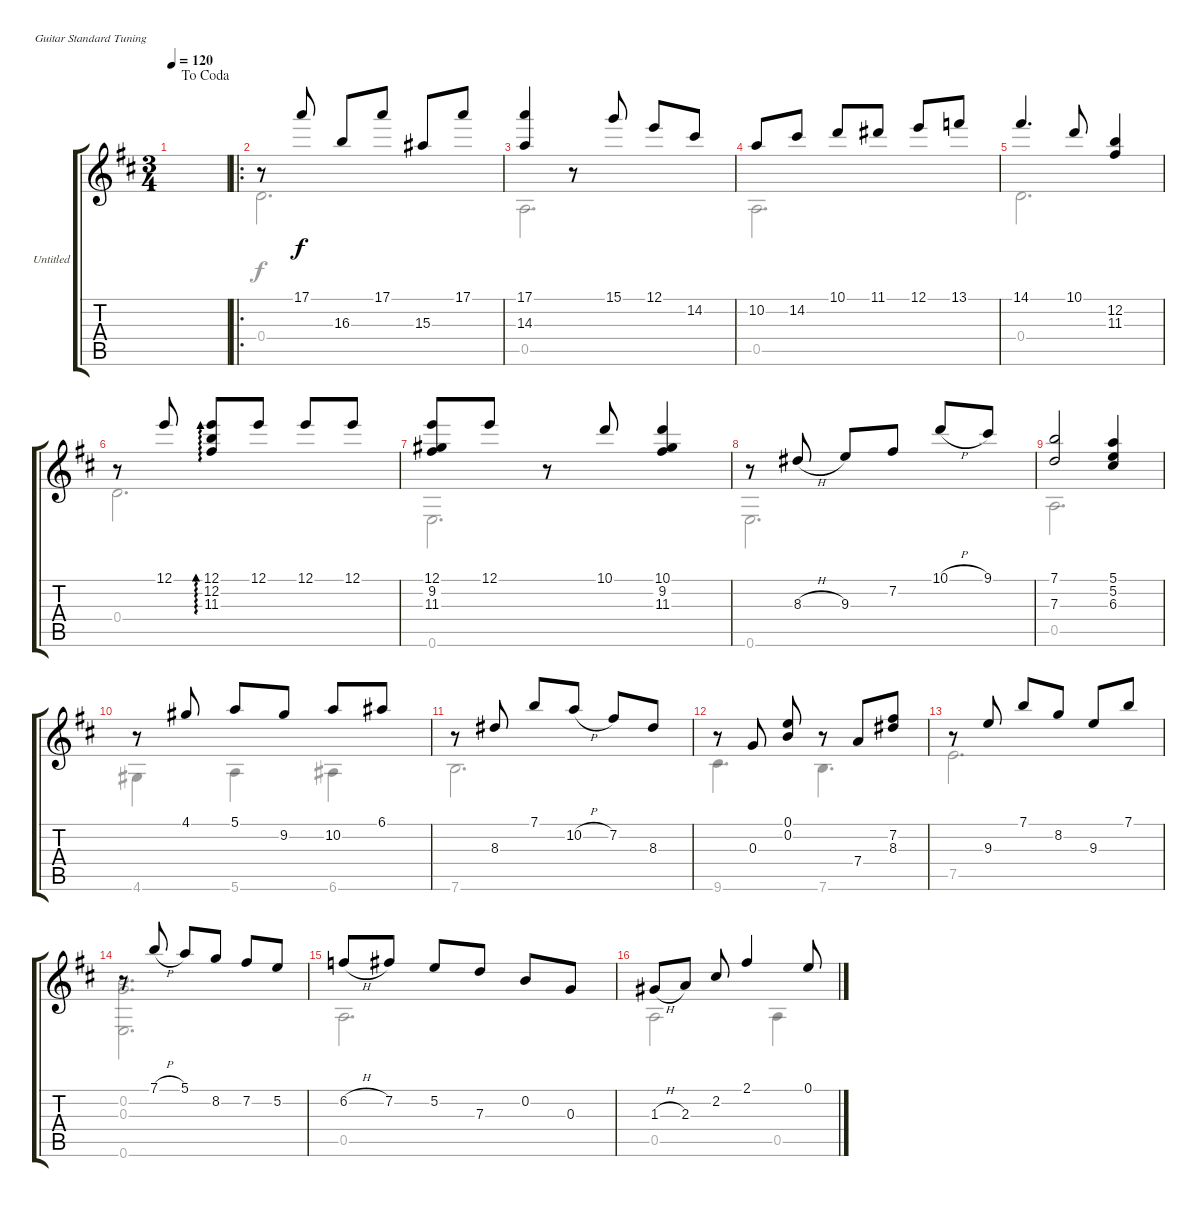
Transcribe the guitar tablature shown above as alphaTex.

\bracketExtendMode groupsimilarinstruments
\firstSystemTrackNameOrientation horizontal
\otherSystemsTrackNameOrientation horizontal
\track ("Untitled" "Untitled") {instrument acousticguitarnylon}
\staff {score tabs}
\tuning (E4 B3 G3 D3 A2 E2)
\voice
\ts (3 4)
\jump dacoda
\tempo 120
\clef g2
\ks d
|
\ro
r.8 17.1.8 16.3.8 17.1.8 15.3.8 17.1.8 |
(17.1 14.3).4 r.8 15.1.8 12.1.8 14.2.8 |
10.2.8 14.2.8 10.1.8 11.1.8 12.1.8 13.1.8 |
14.1.4{d} 10.1.8 (12.2 11.3).4 |
r.8 12.1.8 (12.1 12.2 11.3).8{ad 0} 12.1.8 12.1.8 12.1.8 |
(12.1 9.2 11.3).8 12.1.8 r.8 10.1.8 (10.1 9.2 11.3).4 |
r.8 8.3{h}.8 9.3.8 7.2.8 10.1{h}.8 9.1.8 |
(7.1 7.3).2 (5.1 5.2 6.3).4 |
r.8 4.1.8 5.1.8 9.2.8 10.2.8 6.1.8 |
r.8 8.3.8 7.1.8 10.2{h}.8 7.2.8 8.3.8 |
r.8 0.3.8 (0.1 0.2).8 r.8 7.4.8 (7.2 8.3).8 |
r.8 9.3.8 7.1.8 8.2.8 9.3.8 7.1.8 |
r.8 7.1{h}.8 5.1.8 8.2.8 7.2.8 5.2.8 |
6.2{h}.8 7.2.8 5.2.8 7.3.8 0.2.8 0.3.8 |
1.3{h}.8 2.3.8 2.2.8 2.1.4 0.1.8
\voice
\clef g2
\ottava regular
\simile none
\ks d
|
0.4.2{d} |
0.5.2{d} |
0.5.2{d} |
0.4.2{d} |
0.4.2{d} |
0.6.2{d} |
0.6.2{d} |
0.5.2{d} |
4.6.4 5.6.4 6.6.4 |
7.6.2{d} |
9.6.4{d} 7.6.4{d} |
7.5.2{d} |
(0.2 0.3 0.6).2{d} |
0.5.2{d} |
0.5.2 0.5.4
